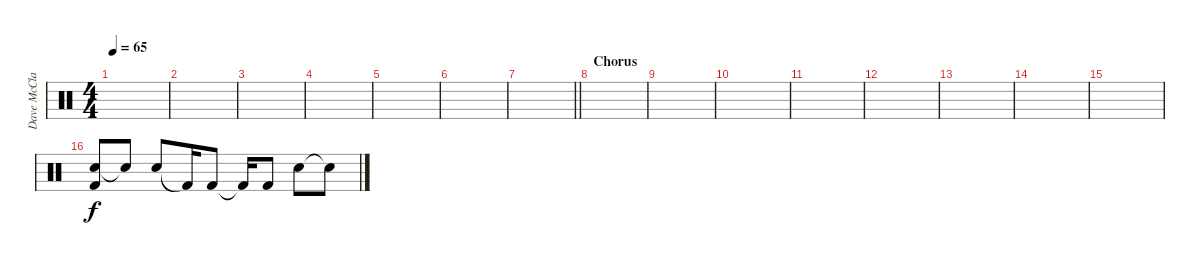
\track ("Dave McClain" "Dave McCla") {instrument percussion bank 8}
\staff {score}
\articulation defaults
\ts (4 4)
\tempo 65
\clef neutral
\ks c
|
|
|
|
|
|
\barLineRight lightlight
|
\section ("" "Chorus")
|
|
|
|
|
|
|
|
("Snare (hit)" "Kick (hit) 2").8 "Snare (hit)"{t}.8 "Electric Snare (hit)".8 "Kick (hit) 2"{t}.16 "Kick (hit) 2".8 "Kick (hit) 2"{t}.16 "Kick (hit) 2".8 "Electric Snare (hit)".8 "Snare (hit)"{t}.8
